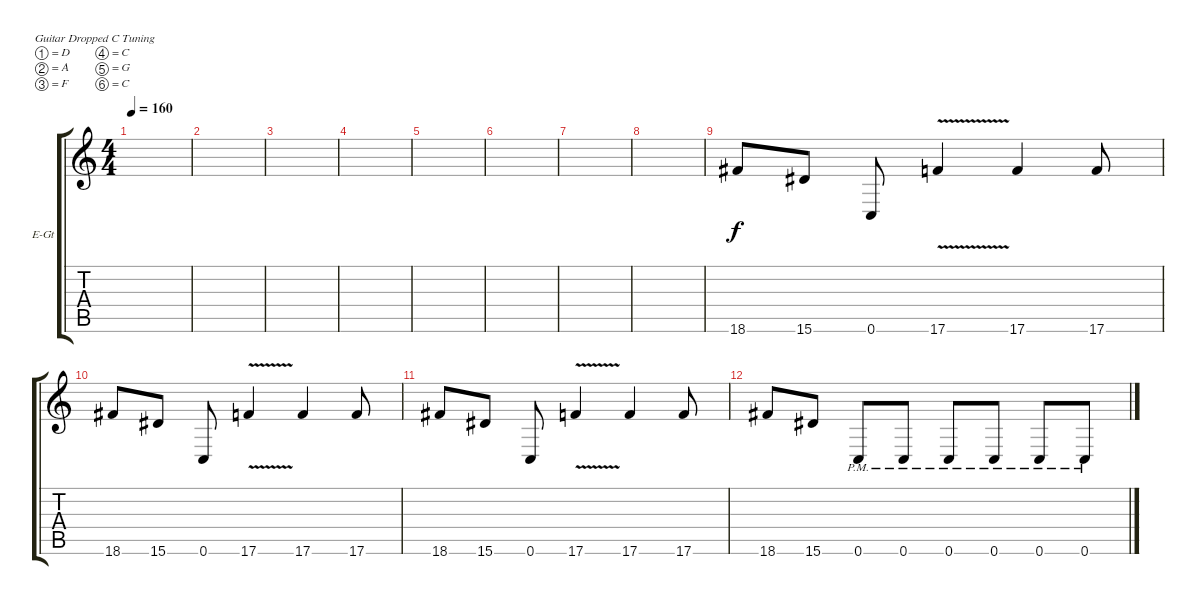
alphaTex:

\bracketExtendMode groupsimilarinstruments
\firstSystemTrackNameOrientation horizontal
\otherSystemsTrackNameOrientation horizontal
\track ("James Hetfield (Clean)" "E-Gt") {instrument electricguitarclean}
\staff {score tabs}
\tuning (D4 A3 F3 C3 G2 C2)
\ts (4 4)
\tempo 160
\clef g2
\scale
0.333333
\ks c
|
\scale
0.333333 |
\scale
0.333333 |
\scale
0.333333 |
\scale
0.333333 |
\scale
0.333333 |
\scale
0.333333 |
\scale
0.333333 |
\scale
0.333333 18.6.8 15.6.8 0.6.8 17.6{v}.4 17.6.4 17.6.8 |
\scale
0.333333 18.6.8 15.6.8 0.6.8 17.6{v}.4 17.6.4 17.6.8 |
\scale
0.333333 18.6.8 15.6.8 0.6.8 17.6{v}.4 17.6.4 17.6.8 |
\scale
0.333333 18.6.8 15.6.8 0.6{pm}.8 0.6{pm}.8 0.6{pm}.8 0.6{pm}.8 0.6{pm}.8 0.6{pm}.8 |
\scale
0.333333 |
\scale
0.333333 |
\scale
0.333333 |
\scale
0.333333
